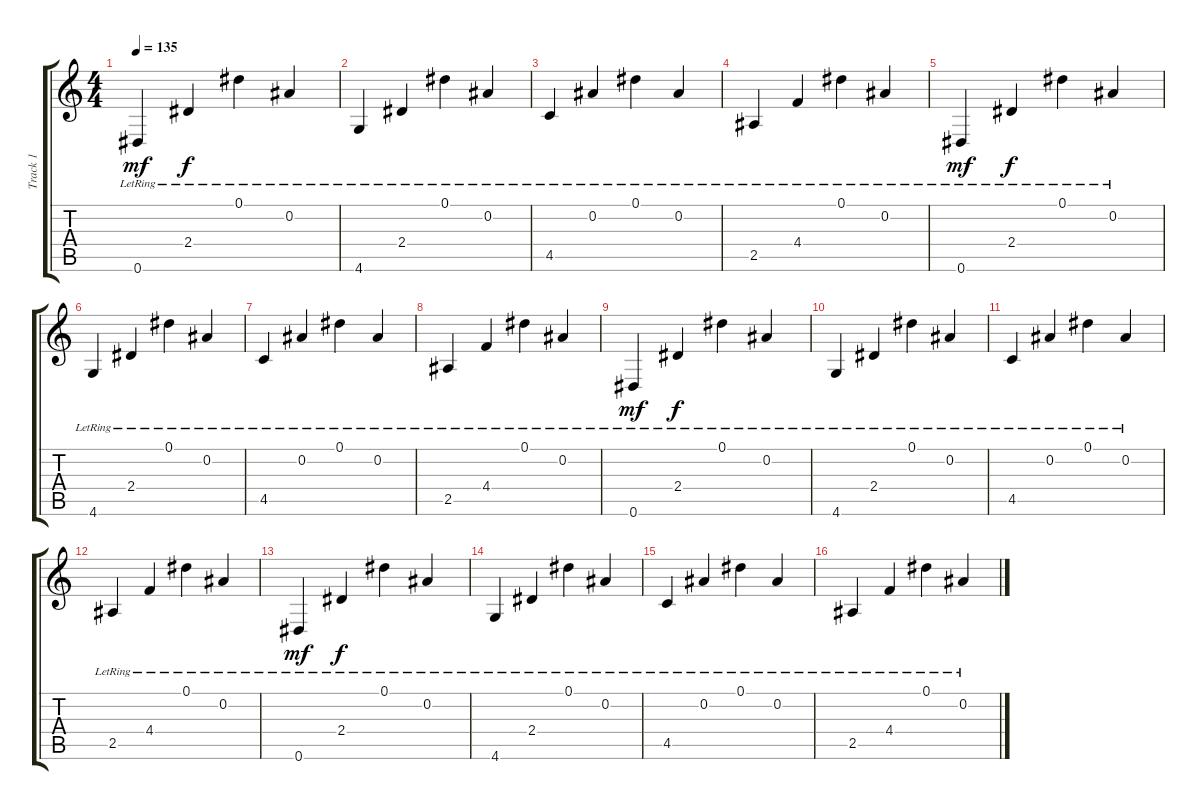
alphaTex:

\track ("Track 1" "Track 1") {instrument acousticguitarsteel}
\staff {score tabs}
\tuning (Eb4 Bb3 Gb3 Db3 Ab2 Eb2) {hide}
\ts (4 4)
\tempo 135
\clef g2
\ks c
0.6{lr}.4{dy mf} 2.4{lr}.4{dy f} 0.1{lr}.4 0.2{lr}.4 |
4.6{lr}.4 2.4{lr}.4 0.1{lr}.4 0.2{lr}.4 |
4.5{lr}.4 0.2{lr}.4 0.1{lr}.4 0.2{lr}.4 |
2.5{lr}.4 4.4{lr}.4 0.1{lr}.4 0.2{lr}.4 |
0.6{lr}.4{dy mf} 2.4{lr}.4{dy f} 0.1{lr}.4 0.2{lr}.4 |
4.6{lr}.4 2.4{lr}.4 0.1{lr}.4 0.2{lr}.4 |
4.5{lr}.4 0.2{lr}.4 0.1{lr}.4 0.2{lr}.4 |
2.5{lr}.4 4.4{lr}.4 0.1{lr}.4 0.2{lr}.4 |
0.6{lr}.4{dy mf} 2.4{lr}.4{dy f} 0.1{lr}.4 0.2{lr}.4 |
4.6{lr}.4 2.4{lr}.4 0.1{lr}.4 0.2{lr}.4 |
4.5{lr}.4 0.2{lr}.4 0.1{lr}.4 0.2{lr}.4 |
2.5{lr}.4 4.4{lr}.4 0.1{lr}.4 0.2{lr}.4 |
0.6{lr}.4{dy mf} 2.4{lr}.4{dy f} 0.1{lr}.4 0.2{lr}.4 |
4.6{lr}.4 2.4{lr}.4 0.1{lr}.4 0.2{lr}.4 |
4.5{lr}.4 0.2{lr}.4 0.1{lr}.4 0.2{lr}.4 |
2.5{lr}.4 4.4{lr}.4 0.1{lr}.4 0.2{lr}.4
